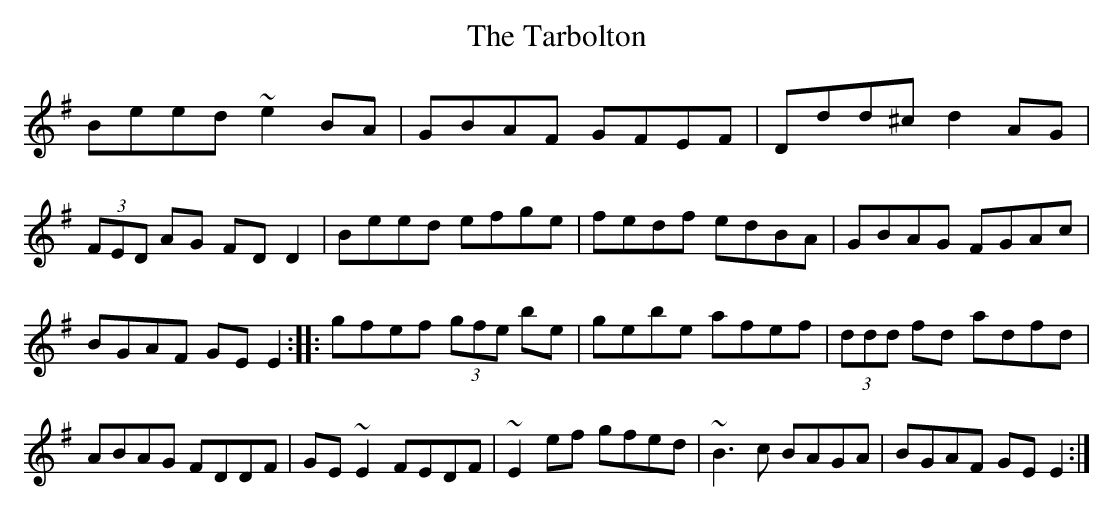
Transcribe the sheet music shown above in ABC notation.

X:1
T:Tarbolton, The
K:G
Beed ~e2BA|GBAF GFEF|Ddd^c d2AG|(3FED AG FDD2|\
Beed efge|fedf edBA|GBAG FGAc|BGAF GEE2::\
gfef (3gfe be|gebe afef|(3ddd fd adfd|ABAG FDDF|\
GE~E2 FEDF|~E2ef gfed|~B3c BAGA|BGAF GEE2:|
